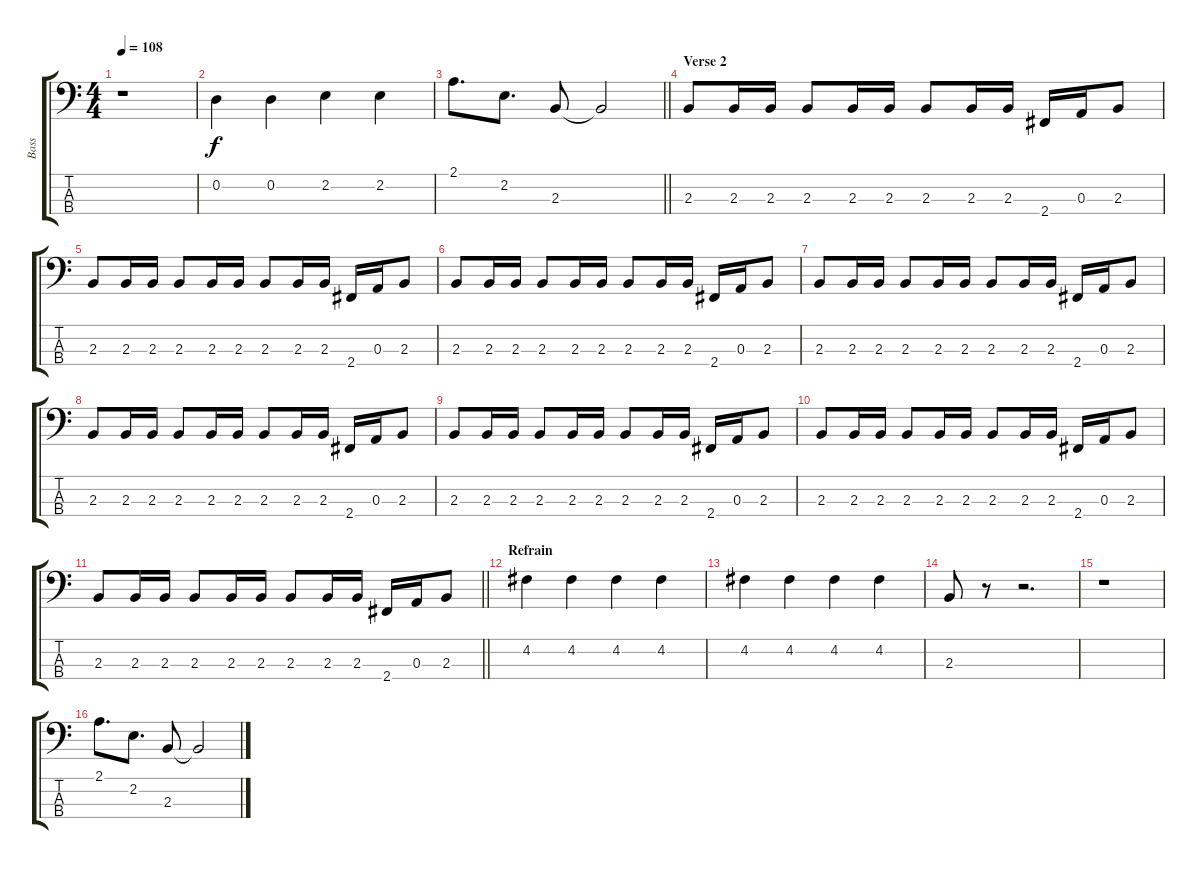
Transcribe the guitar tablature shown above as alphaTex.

\track ("Bass" "Bass") {instrument electricbassfinger}
\staff {score tabs}
\tuning (G2 D2 A1 E1) {hide}
\ts (4 4)
\tempo 108
\clef f4
\ks c
r.1{dy f} |
0.2.4 0.2.4 2.2.4 2.2.4 |
\barLineRight lightlight
2.1.8{d} 2.2.8{d} 2.3.8 2.3{t}.2 |
\section ("" "Verse 2")
2.3.8 2.3.16 2.3.16 2.3.8 2.3.16 2.3.16 2.3.8 2.3.16 2.3.16 2.4.16 0.3.16 2.3.8 |
2.3.8 2.3.16 2.3.16 2.3.8 2.3.16 2.3.16 2.3.8 2.3.16 2.3.16 2.4.16 0.3.16 2.3.8 |
2.3.8 2.3.16 2.3.16 2.3.8 2.3.16 2.3.16 2.3.8 2.3.16 2.3.16 2.4.16 0.3.16 2.3.8 |
2.3.8 2.3.16 2.3.16 2.3.8 2.3.16 2.3.16 2.3.8 2.3.16 2.3.16 2.4.16 0.3.16 2.3.8 |
2.3.8 2.3.16 2.3.16 2.3.8 2.3.16 2.3.16 2.3.8 2.3.16 2.3.16 2.4.16 0.3.16 2.3.8 |
2.3.8 2.3.16 2.3.16 2.3.8 2.3.16 2.3.16 2.3.8 2.3.16 2.3.16 2.4.16 0.3.16 2.3.8 |
2.3.8 2.3.16 2.3.16 2.3.8 2.3.16 2.3.16 2.3.8 2.3.16 2.3.16 2.4.16 0.3.16 2.3.8 |
\barLineRight lightlight
2.3.8 2.3.16 2.3.16 2.3.8 2.3.16 2.3.16 2.3.8 2.3.16 2.3.16 2.4.16 0.3.16 2.3.8 |
\section ("" "Refrain")
4.2.4 4.2.4 4.2.4 4.2.4 |
4.2.4 4.2.4 4.2.4 4.2.4 |
2.3.8 r.8 r.2{d} |
r.1 |
2.1.8{d} 2.2.8{d} 2.3.8 2.3{t}.2
